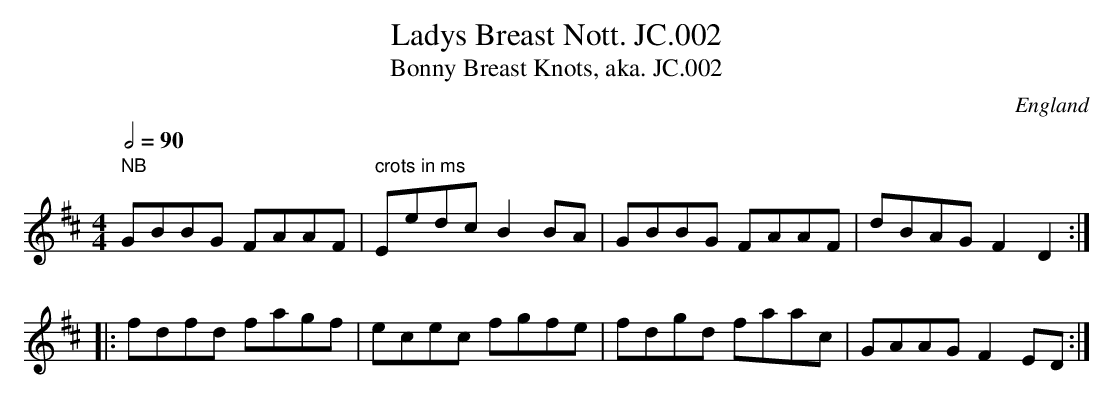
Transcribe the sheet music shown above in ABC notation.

X:1
T:Ladys Breast Nott. JC.002
T:Bonny Breast Knots, aka. JC.002
O:England
M:4/4
L:1/8
Q:2/4=90
K:D major
" NB"GBBG FAAF|\
" crots in ms"EedcB2BA|GBBG FAAF|dBAGF2D2:|!
|:fdfd fagf|ecec fgfe|fdgd faac|GAAGF2ED:|
